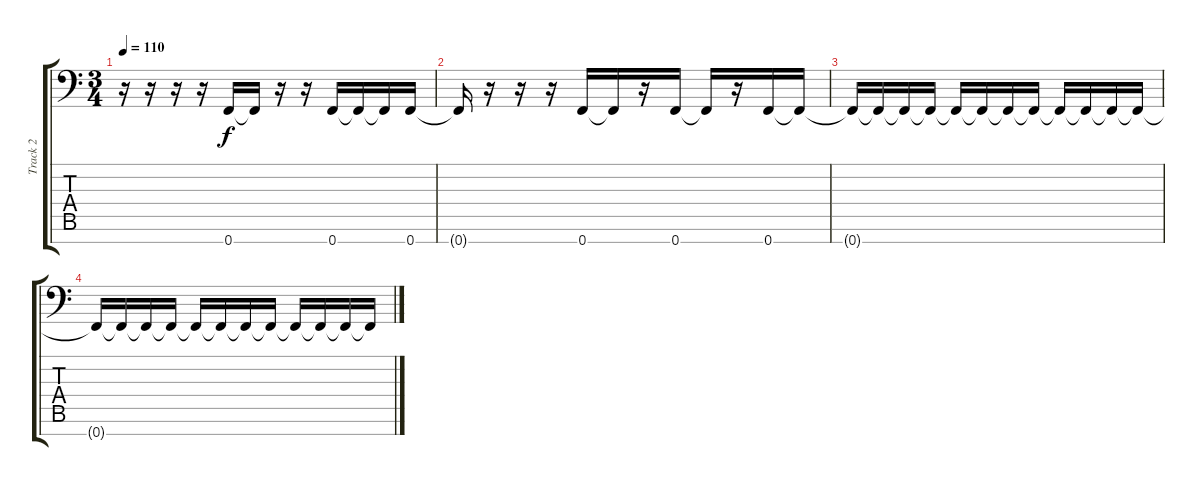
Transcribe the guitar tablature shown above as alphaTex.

\track ("Track 2" "Track 2") {instrument distortionguitar}
\staff {score tabs}
\tuning (C4 G3 Eb3 Bb2 Ab2 Eb2 F1) {hide}
\ts (3 4)
\tempo 110
\clef f4
\ks c
r.16{dy f} r.16 r.16 r.16 0.7.16 0.7{t}.16 r.16 r.16 0.7.16 0.7{t}.16 0.7{t}.16 0.7.16 |
0.7{t}.16 r.16 r.16 r.16 0.7.16 0.7{t}.16 r.16 0.7.16 0.7{t}.16 r.16 0.7.16 0.7{t}.16 |
0.7{t}.16{volume 0} 0.7{t}.16 0.7{t}.16 0.7{t}.16 0.7{t}.16 0.7{t}.16 0.7{t}.16 0.7{t}.16 0.7{t}.16 0.7{t}.16 0.7{t}.16 0.7{t}.16 |
0.7{t}.16 0.7{t}.16 0.7{t}.16 0.7{t}.16 0.7{t}.16 0.7{t}.16 0.7{t}.16 0.7{t}.16 0.7{t}.16 0.7{t}.16 0.7{t}.16 0.7{t}.16
